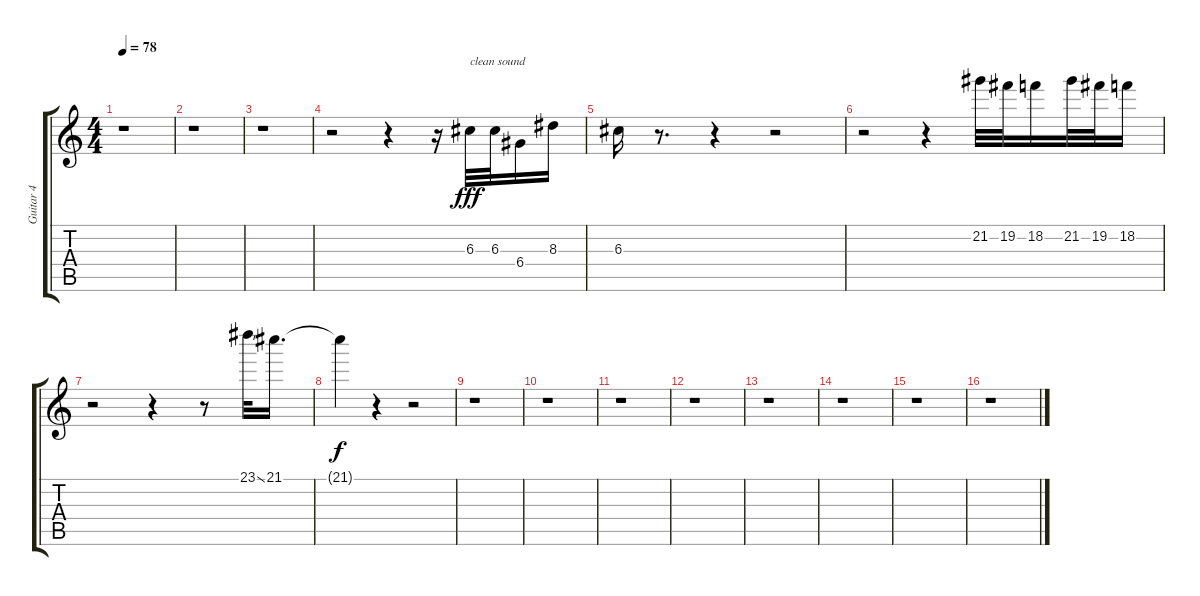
\track ("Guitar 4" "Guitar 4") {instrument distortionguitar}
\staff {score tabs}
\tuning (E4 B3 G3 D3 A2 E2) {hide}
\ts (4 4)
\tempo 78
\clef g2
\ks c
r.1{dy fff} |
r.1 |
r.1 |
r.2 r.4 r.16 6.3.32{txt "clean sound" instrument electricguitarclean} 6.3.32 6.4.16 8.3.16 |
6.3.16 r.8{d} r.4 r.2 |
r.2 r.4 21.2.32 19.2.32 18.2.16 21.2.32 19.2.32 18.2.16 |
r.2 r.4 r.8 23.1{ss}.32 21.1.16{d} |
21.1{t}.4{dy f} r.4 r.2 |
r.1 |
r.1 |
r.1 |
r.1 |
r.1 |
r.1 |
r.1 |
r.1
